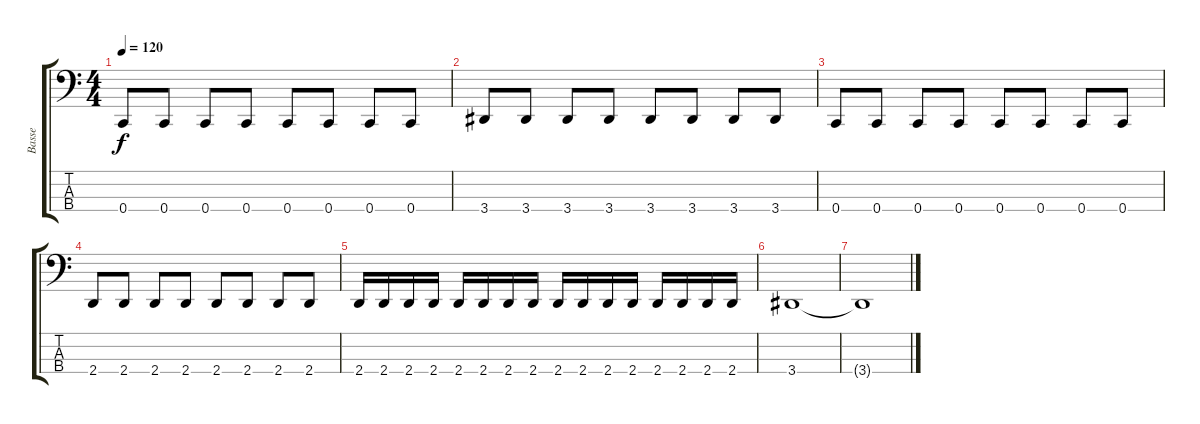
\track ("Basse" "Basse") {instrument electricbassfinger}
\staff {score tabs}
\tuning (F2 C2 G1 C1) {hide}
\ts (4 4)
\tempo 120
\clef f4
\ks c
0.4.8{dy f} 0.4.8 0.4.8 0.4.8 0.4.8 0.4.8 0.4.8 0.4.8 |
3.4.8 3.4.8 3.4.8 3.4.8 3.4.8 3.4.8 3.4.8 3.4.8 |
0.4.8 0.4.8 0.4.8 0.4.8 0.4.8 0.4.8 0.4.8 0.4.8 |
2.4.8 2.4.8 2.4.8 2.4.8 2.4.8 2.4.8 2.4.8 2.4.8 |
2.4.16 2.4.16 2.4.16 2.4.16 2.4.16 2.4.16 2.4.16 2.4.16 2.4.16 2.4.16 2.4.16 2.4.16 2.4.16 2.4.16 2.4.16 2.4.16 |
3.4.1 |
3.4{t}.1
